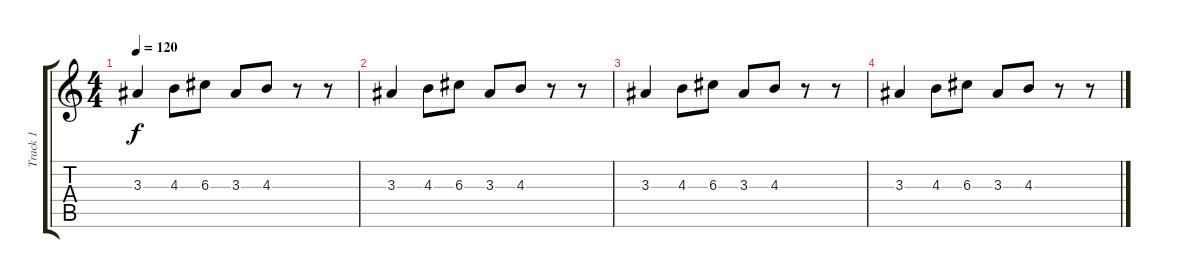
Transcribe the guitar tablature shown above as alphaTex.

\track ("Track 1" "Track 1") {instrument distortionguitar}
\staff {score tabs}
\tuning (E4 B3 G3 D3 A2 E2) {hide}
\ts (4 4)
\tempo 120
\clef g2
\ks c
3.3.4{dy f} 4.3.8 6.3.8 3.3.8 4.3.8 r.8 r.8 |
3.3.4 4.3.8 6.3.8 3.3.8 4.3.8 r.8 r.8 |
3.3.4 4.3.8 6.3.8 3.3.8 4.3.8 r.8 r.8 |
3.3.4 4.3.8 6.3.8 3.3.8 4.3.8 r.8 r.8
